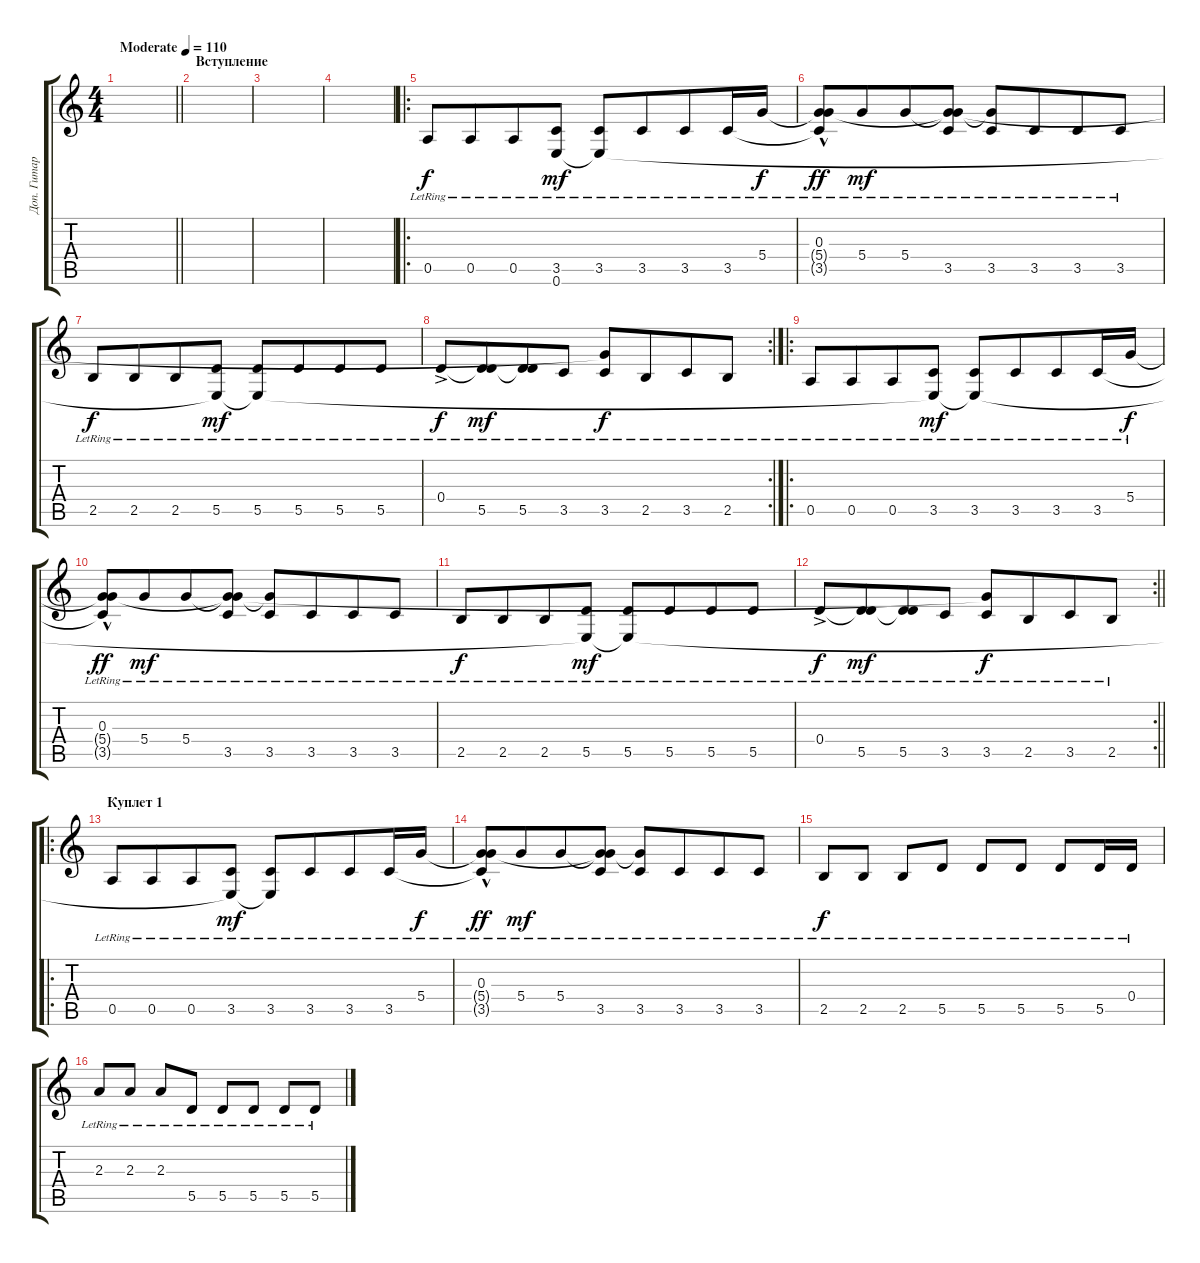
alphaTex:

\track ("Доп. Гитара" "Доп. Гитар") {instrument electricguitarmuted}
\staff {score tabs}
\tuning (E4 B3 G3 D3 A2 E2) {hide}
\ts (4 4)
\tempo (110 "Moderate")
\clef g2
\barLineRight lightlight
\ks c
|
\section ("" "Вступление")
|
|
|
\ro
0.5{lr}.8 0.5{lr}.8{beam merge} 0.5{lr}.8 (3.5{lr} 0.6).8{dy mf} (3.5{lr} 0.6{t}).8 3.5{lr}.8{beam merge} 3.5{lr}.8 3.5{lr}.16 5.4{lr}.16{dy f} |
(0.3{hac lr} 5.4{t} 3.5{t}).8{dy ff} 5.4{lr}.8{dy mf beam merge} 5.4{lr}.8 (0.3{t} 5.4{t} 3.5{lr}).8 (5.4{t} 3.5{lr}).8 3.5{lr}.8{beam merge} 3.5{lr}.8 3.5{lr}.8 |
2.5{lr}.8{dy f} 2.5{lr}.8{beam merge} 2.5{lr}.8 (5.5{lr} 0.6{t}).8{dy mf} (5.5{lr} 0.6{t}).8 5.5{lr}.8{beam merge} 5.5{lr}.8 5.5{lr}.8 |
\rc 2
0.4{ac lr}.8{dy f} (0.4{t} 5.5{lr}).8{dy mf beam merge} (0.4{t} 5.5{lr}).8 3.5{lr}.8 (0.3{t} 3.5{lr}).8{dy f} 2.5{lr}.8{beam merge} 3.5{lr}.8 2.5{lr}.8 |
\ro
0.5{lr}.8 0.5{lr}.8{beam merge} 0.5{lr}.8 (3.5{lr} 0.6{t}).8{dy mf} (3.5{lr} 0.6{t}).8 3.5{lr}.8{beam merge} 3.5{lr}.8 3.5{lr}.16 5.4{lr}.16{dy f} |
(0.3{hac lr} 5.4{t} 3.5{t}).8{dy ff} 5.4{lr}.8{dy mf beam merge} 5.4{lr}.8 (0.3{t} 5.4{t} 3.5{lr}).8 (5.4{t} 3.5{lr}).8 3.5{lr}.8{beam merge} 3.5{lr}.8 3.5{lr}.8 |
2.5{lr}.8{dy f} 2.5{lr}.8{beam merge} 2.5{lr}.8 (5.5{lr} 0.6{t}).8{dy mf} (5.5{lr} 0.6{t}).8 5.5{lr}.8{beam merge} 5.5{lr}.8 5.5{lr}.8 |
\rc 2
\barLineRight lightlight
0.4{ac lr}.8{dy f} (0.4{t} 5.5{lr}).8{dy mf beam merge} (0.4{t} 5.5{lr}).8 3.5{lr}.8 (0.3{t} 3.5{lr}).8{dy f} 2.5{lr}.8{beam merge} 3.5{lr}.8 2.5{lr}.8 |
\ro
\section ("" "Куплет 1")
0.5{lr}.8 0.5{lr}.8{beam merge} 0.5{lr}.8 (3.5{lr} 0.6{t}).8{dy mf} (3.5{lr} 0.6{t}).8 3.5{lr}.8{beam merge} 3.5{lr}.8 3.5{lr}.16 5.4{lr}.16{dy f} |
(0.3{hac lr} 5.4{t} 3.5{t}).8{dy ff} 5.4{lr}.8{dy mf beam merge} 5.4{lr}.8 (0.3{t} 5.4{t} 3.5{lr}).8 (5.4{t} 3.5{lr}).8 3.5{lr}.8{beam merge} 3.5{lr}.8 3.5{lr}.8 |
2.5{lr}.8{dy f} 2.5{lr}.8 2.5{lr}.8 5.5{lr}.8 5.5{lr}.8 5.5{lr}.8 5.5{lr}.8 5.5{lr}.16 0.4{lr}.16 |
2.3{lr}.8 2.3{lr}.8 2.3{lr}.8 5.5{lr}.8 5.5{lr}.8 5.5{lr}.8 5.5{lr}.8 5.5{lr}.8
